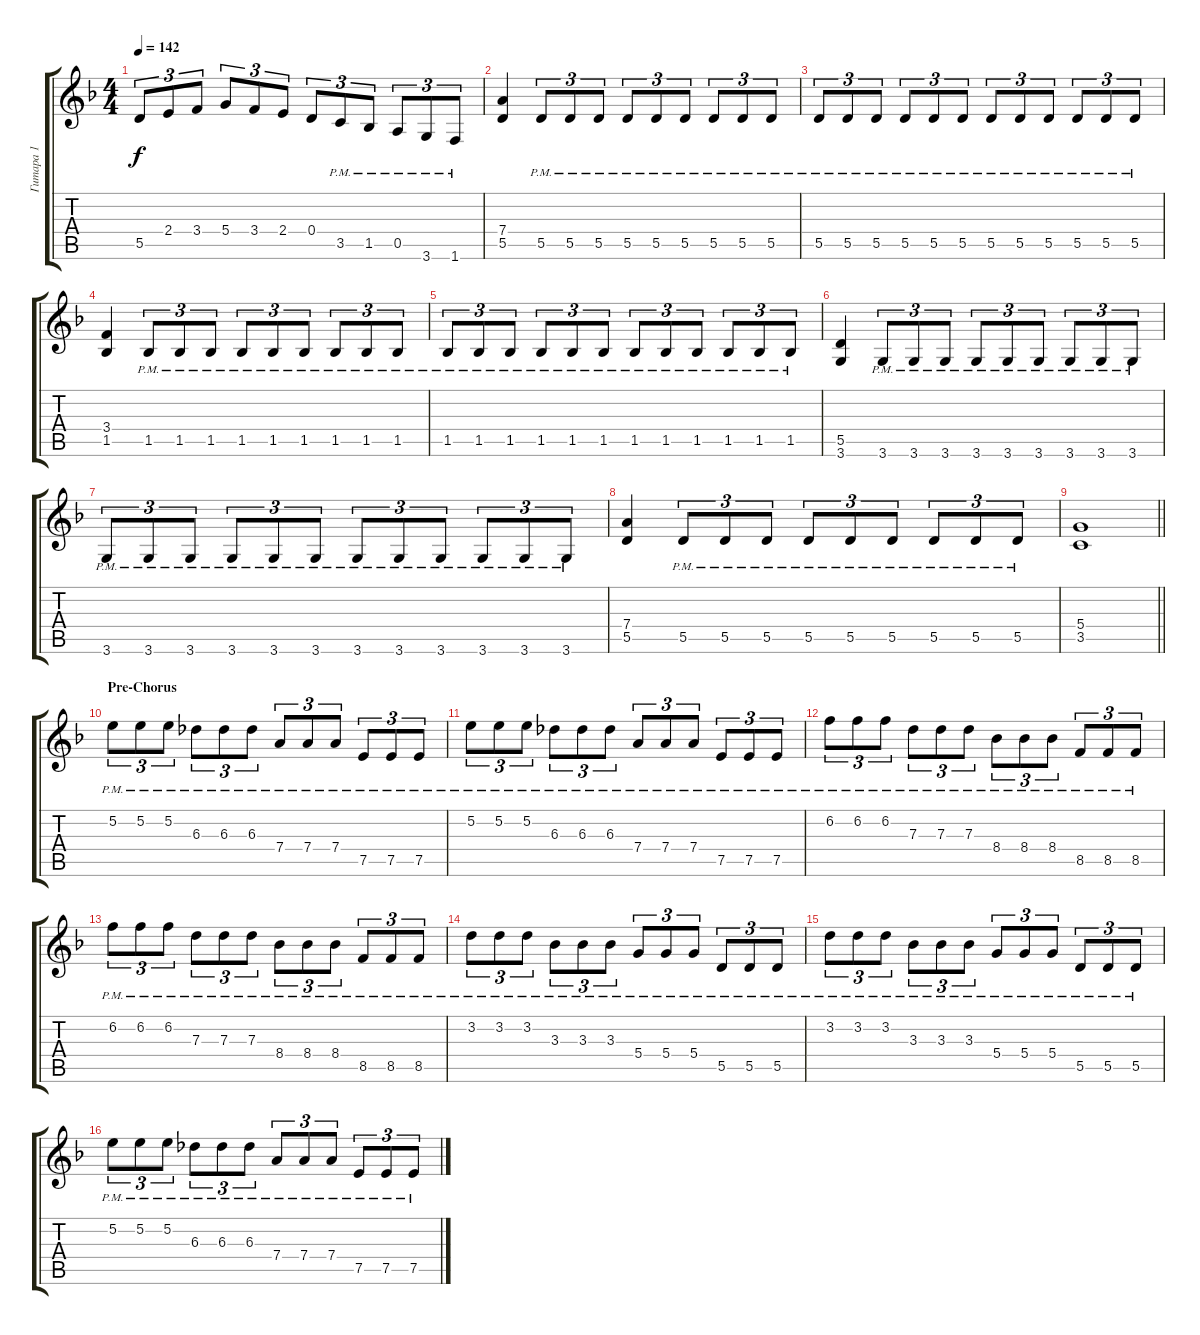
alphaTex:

\track ("Гитара 1" "Гитара 1") {instrument distortionguitar}
\staff {score tabs}
\tuning (E4 B3 G3 D3 A2 E2) {hide}
\ts (4 4)
\tempo 142
\clef g2
\ks dminor
5.5{t}.8{tu (3 2) dy f} 2.4.8{tu (3 2)} 3.4.8{tu (3 2)} 5.4.8{tu (3 2)} 3.4.8{tu (3 2)} 2.4.8{tu (3 2)} 0.4.8{tu (3 2)} 3.5{pm}.8{tu (3 2)} 1.5{pm}.8{tu (3 2)} 0.5{pm}.8{tu (3 2)} 3.6{pm}.8{tu (3 2)} 1.6{pm}.8{tu (3 2)} |
(7.4 5.5).4 5.5{pm}.8{tu (3 2)} 5.5{pm}.8{tu (3 2)} 5.5{pm}.8{tu (3 2)} 5.5{pm}.8{tu (3 2)} 5.5{pm}.8{tu (3 2)} 5.5{pm}.8{tu (3 2)} 5.5{pm}.8{tu (3 2)} 5.5{pm}.8{tu (3 2)} 5.5{pm}.8{tu (3 2)} |
5.5{pm}.8{tu (3 2)} 5.5{pm}.8{tu (3 2)} 5.5{pm}.8{tu (3 2)} 5.5{pm}.8{tu (3 2)} 5.5{pm}.8{tu (3 2)} 5.5{pm}.8{tu (3 2)} 5.5{pm}.8{tu (3 2)} 5.5{pm}.8{tu (3 2)} 5.5{pm}.8{tu (3 2)} 5.5{pm}.8{tu (3 2)} 5.5{pm}.8{tu (3 2)} 5.5{pm}.8{tu (3 2)} |
(3.4 1.5).4 1.5{pm}.8{tu (3 2)} 1.5{pm}.8{tu (3 2)} 1.5{pm}.8{tu (3 2)} 1.5{pm}.8{tu (3 2)} 1.5{pm}.8{tu (3 2)} 1.5{pm}.8{tu (3 2)} 1.5{pm}.8{tu (3 2)} 1.5{pm}.8{tu (3 2)} 1.5{pm}.8{tu (3 2)} |
1.5{pm}.8{tu (3 2)} 1.5{pm}.8{tu (3 2)} 1.5{pm}.8{tu (3 2)} 1.5{pm}.8{tu (3 2)} 1.5{pm}.8{tu (3 2)} 1.5{pm}.8{tu (3 2)} 1.5{pm}.8{tu (3 2)} 1.5{pm}.8{tu (3 2)} 1.5{pm}.8{tu (3 2)} 1.5{pm}.8{tu (3 2)} 1.5{pm}.8{tu (3 2)} 1.5{pm}.8{tu (3 2)} |
(5.5 3.6).4 3.6{pm}.8{tu (3 2)} 3.6{pm}.8{tu (3 2)} 3.6{pm}.8{tu (3 2)} 3.6{pm}.8{tu (3 2)} 3.6{pm}.8{tu (3 2)} 3.6{pm}.8{tu (3 2)} 3.6{pm}.8{tu (3 2)} 3.6{pm}.8{tu (3 2)} 3.6{pm}.8{tu (3 2)} |
3.6{pm}.8{tu (3 2)} 3.6{pm}.8{tu (3 2)} 3.6{pm}.8{tu (3 2)} 3.6{pm}.8{tu (3 2)} 3.6{pm}.8{tu (3 2)} 3.6{pm}.8{tu (3 2)} 3.6{pm}.8{tu (3 2)} 3.6{pm}.8{tu (3 2)} 3.6{pm}.8{tu (3 2)} 3.6{pm}.8{tu (3 2)} 3.6{pm}.8{tu (3 2)} 3.6{pm}.8{tu (3 2)} |
(7.4 5.5).4 5.5{pm}.8{tu (3 2)} 5.5{pm}.8{tu (3 2)} 5.5{pm}.8{tu (3 2)} 5.5{pm}.8{tu (3 2)} 5.5{pm}.8{tu (3 2)} 5.5{pm}.8{tu (3 2)} 5.5{pm}.8{tu (3 2)} 5.5{pm}.8{tu (3 2)} 5.5{pm}.8{tu (3 2)} |
\barLineRight lightlight
(5.4 3.5).1 |
\section ("" "Pre-Chorus")
5.2{pm}.8{tu (3 2)} 5.2{pm}.8{tu (3 2)} 5.2{pm}.8{tu (3 2)} 6.3{pm}.8{tu (3 2)} 6.3{pm}.8{tu (3 2)} 6.3{pm}.8{tu (3 2)} 7.4{pm}.8{tu (3 2)} 7.4{pm}.8{tu (3 2)} 7.4{pm}.8{tu (3 2)} 7.5{pm}.8{tu (3 2)} 7.5{pm}.8{tu (3 2)} 7.5{pm}.8{tu (3 2)} |
5.2{pm}.8{tu (3 2)} 5.2{pm}.8{tu (3 2)} 5.2{pm}.8{tu (3 2)} 6.3{pm}.8{tu (3 2)} 6.3{pm}.8{tu (3 2)} 6.3{pm}.8{tu (3 2)} 7.4{pm}.8{tu (3 2)} 7.4{pm}.8{tu (3 2)} 7.4{pm}.8{tu (3 2)} 7.5{pm}.8{tu (3 2)} 7.5{pm}.8{tu (3 2)} 7.5{pm}.8{tu (3 2)} |
6.2{pm}.8{tu (3 2)} 6.2{pm}.8{tu (3 2)} 6.2{pm}.8{tu (3 2)} 7.3{pm}.8{tu (3 2)} 7.3{pm}.8{tu (3 2)} 7.3{pm}.8{tu (3 2)} 8.4{pm}.8{tu (3 2)} 8.4{pm}.8{tu (3 2)} 8.4{pm}.8{tu (3 2)} 8.5{pm}.8{tu (3 2)} 8.5{pm}.8{tu (3 2)} 8.5{pm}.8{tu (3 2)} |
6.2{pm}.8{tu (3 2)} 6.2{pm}.8{tu (3 2)} 6.2{pm}.8{tu (3 2)} 7.3{pm}.8{tu (3 2)} 7.3{pm}.8{tu (3 2)} 7.3{pm}.8{tu (3 2)} 8.4{pm}.8{tu (3 2)} 8.4{pm}.8{tu (3 2)} 8.4{pm}.8{tu (3 2)} 8.5{pm}.8{tu (3 2)} 8.5{pm}.8{tu (3 2)} 8.5{pm}.8{tu (3 2)} |
3.2{pm}.8{tu (3 2)} 3.2{pm}.8{tu (3 2)} 3.2{pm}.8{tu (3 2)} 3.3{pm}.8{tu (3 2)} 3.3{pm}.8{tu (3 2)} 3.3{pm}.8{tu (3 2)} 5.4{pm}.8{tu (3 2)} 5.4{pm}.8{tu (3 2)} 5.4{pm}.8{tu (3 2)} 5.5{pm}.8{tu (3 2)} 5.5{pm}.8{tu (3 2)} 5.5{pm}.8{tu (3 2)} |
3.2{pm}.8{tu (3 2)} 3.2{pm}.8{tu (3 2)} 3.2{pm}.8{tu (3 2)} 3.3{pm}.8{tu (3 2)} 3.3{pm}.8{tu (3 2)} 3.3{pm}.8{tu (3 2)} 5.4{pm}.8{tu (3 2)} 5.4{pm}.8{tu (3 2)} 5.4{pm}.8{tu (3 2)} 5.5{pm}.8{tu (3 2)} 5.5{pm}.8{tu (3 2)} 5.5{pm}.8{tu (3 2)} |
5.2{pm}.8{tu (3 2)} 5.2{pm}.8{tu (3 2)} 5.2{pm}.8{tu (3 2)} 6.3{pm}.8{tu (3 2)} 6.3{pm}.8{tu (3 2)} 6.3{pm}.8{tu (3 2)} 7.4{pm}.8{tu (3 2)} 7.4{pm}.8{tu (3 2)} 7.4{pm}.8{tu (3 2)} 7.5{pm}.8{tu (3 2)} 7.5{pm}.8{tu (3 2)} 7.5{pm}.8{tu (3 2)}
